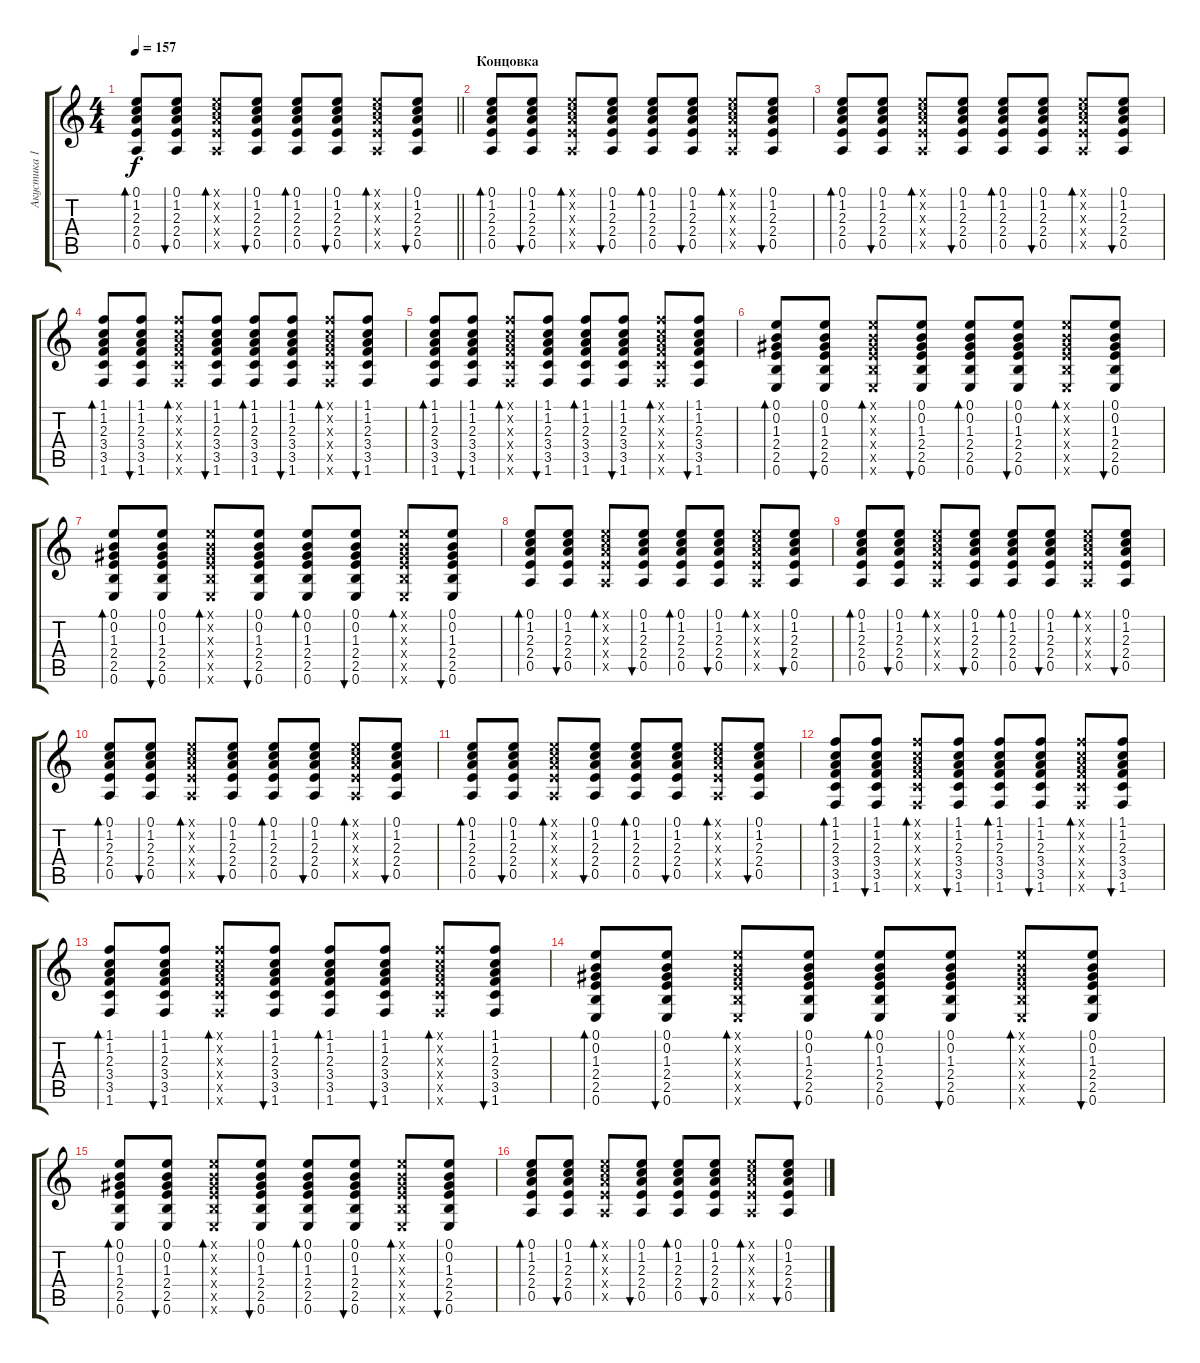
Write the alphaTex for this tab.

\track ("Акустика 1" "Акустика 1") {instrument acousticguitarsteel}
\staff {score tabs}
\tuning (E4 B3 G3 D3 A2 E2) {hide}
\ts (4 4)
\tempo 157
\clef g2
\barLineRight lightlight
\ks c
(0.1 1.2 2.3 2.4 0.5).8{bd 30 dy f} (0.1 1.2 2.3 2.4 0.5).8{bu 30} (0.1{x} 1.2{x} 2.3{x} 2.4{x} 0.5{x}).8{bd 30} (0.1 1.2 2.3 2.4 0.5).8{bu 30} (0.1 1.2 2.3 2.4 0.5).8{bd 30} (0.1 1.2 2.3 2.4 0.5).8{bu 30} (0.1{x} 1.2{x} 2.3{x} 2.4{x} 0.5{x}).8{bd 30} (0.1 1.2 2.3 2.4 0.5).8{bu 30} |
\section ("" "Концовка")
(0.1 1.2 2.3 2.4 0.5).8{bd 30} (0.1 1.2 2.3 2.4 0.5).8{bu 30} (0.1{x} 1.2{x} 2.3{x} 2.4{x} 0.5{x}).8{bd 30} (0.1 1.2 2.3 2.4 0.5).8{bu 30} (0.1 1.2 2.3 2.4 0.5).8{bd 30} (0.1 1.2 2.3 2.4 0.5).8{bu 30} (0.1{x} 1.2{x} 2.3{x} 2.4{x} 0.5{x}).8{bd 30} (0.1 1.2 2.3 2.4 0.5).8{bu 30} |
(0.1 1.2 2.3 2.4 0.5).8{bd 30} (0.1 1.2 2.3 2.4 0.5).8{bu 30} (0.1{x} 1.2{x} 2.3{x} 2.4{x} 0.5{x}).8{bd 30} (0.1 1.2 2.3 2.4 0.5).8{bu 30} (0.1 1.2 2.3 2.4 0.5).8{bd 30} (0.1 1.2 2.3 2.4 0.5).8{bu 30} (0.1{x} 1.2{x} 2.3{x} 2.4{x} 0.5{x}).8{bd 30} (0.1 1.2 2.3 2.4 0.5).8{bu 30} |
(1.1 1.2 2.3 3.4 3.5 1.6).8{bd 30} (1.1 1.2 2.3 3.4 3.5 1.6).8{bu 30} (1.1{x} 1.2{x} 2.3{x} 3.4{x} 3.5{x} 1.6{x}).8{bd 30} (1.1 1.2 2.3 3.4 3.5 1.6).8{bu 30} (1.1 1.2 2.3 3.4 3.5 1.6).8{bd 30} (1.1 1.2 2.3 3.4 3.5 1.6).8{bu 30} (1.1{x} 1.2{x} 2.3{x} 3.4{x} 3.5{x} 1.6{x}).8{bd 30} (1.1 1.2 2.3 3.4 3.5 1.6).8{bu 30} |
(1.1 1.2 2.3 3.4 3.5 1.6).8{bd 30} (1.1 1.2 2.3 3.4 3.5 1.6).8{bu 30} (1.1{x} 1.2{x} 2.3{x} 3.4{x} 3.5{x} 1.6{x}).8{bd 30} (1.1 1.2 2.3 3.4 3.5 1.6).8{bu 30} (1.1 1.2 2.3 3.4 3.5 1.6).8{bd 30} (1.1 1.2 2.3 3.4 3.5 1.6).8{bu 30} (1.1{x} 1.2{x} 2.3{x} 3.4{x} 3.5{x} 1.6{x}).8{bd 30} (1.1 1.2 2.3 3.4 3.5 1.6).8{bu 30} |
(0.1 0.2 1.3 2.4 2.5 0.6).8{bd 30} (0.1 0.2 1.3 2.4 2.5 0.6).8{bu 30} (0.1{x} 0.2{x} 1.3{x} 2.4{x} 2.5{x} 0.6{x}).8{bd 30} (0.1 0.2 1.3 2.4 2.5 0.6).8{bu 30} (0.1 0.2 1.3 2.4 2.5 0.6).8{bd 30} (0.1 0.2 1.3 2.4 2.5 0.6).8{bu 30} (0.1{x} 0.2{x} 1.3{x} 2.4{x} 2.5{x} 0.6{x}).8{bd 30} (0.1 0.2 1.3 2.4 2.5 0.6).8{bu 30} |
(0.1 0.2 1.3 2.4 2.5 0.6).8{bd 30} (0.1 0.2 1.3 2.4 2.5 0.6).8{bu 30} (0.1{x} 0.2{x} 1.3{x} 2.4{x} 2.5{x} 0.6{x}).8{bd 30} (0.1 0.2 1.3 2.4 2.5 0.6).8{bu 30} (0.1 0.2 1.3 2.4 2.5 0.6).8{bd 30} (0.1 0.2 1.3 2.4 2.5 0.6).8{bu 30} (0.1{x} 0.2{x} 1.3{x} 2.4{x} 2.5{x} 0.6{x}).8{bd 30} (0.1 0.2 1.3 2.4 2.5 0.6).8{bu 30} |
(0.1 1.2 2.3 2.4 0.5).8{bd 30} (0.1 1.2 2.3 2.4 0.5).8{bu 30} (0.1{x} 1.2{x} 2.3{x} 2.4{x} 0.5{x}).8{bd 30} (0.1 1.2 2.3 2.4 0.5).8{bu 30} (0.1 1.2 2.3 2.4 0.5).8{bd 30} (0.1 1.2 2.3 2.4 0.5).8{bu 30} (0.1{x} 1.2{x} 2.3{x} 2.4{x} 0.5{x}).8{bd 30} (0.1 1.2 2.3 2.4 0.5).8{bu 30} |
(0.1 1.2 2.3 2.4 0.5).8{bd 30} (0.1 1.2 2.3 2.4 0.5).8{bu 30} (0.1{x} 1.2{x} 2.3{x} 2.4{x} 0.5{x}).8{bd 30} (0.1 1.2 2.3 2.4 0.5).8{bu 30} (0.1 1.2 2.3 2.4 0.5).8{bd 30} (0.1 1.2 2.3 2.4 0.5).8{bu 30} (0.1{x} 1.2{x} 2.3{x} 2.4{x} 0.5{x}).8{bd 30} (0.1 1.2 2.3 2.4 0.5).8{bu 30} |
(0.1 1.2 2.3 2.4 0.5).8{bd 30} (0.1 1.2 2.3 2.4 0.5).8{bu 30} (0.1{x} 1.2{x} 2.3{x} 2.4{x} 0.5{x}).8{bd 30} (0.1 1.2 2.3 2.4 0.5).8{bu 30} (0.1 1.2 2.3 2.4 0.5).8{bd 30} (0.1 1.2 2.3 2.4 0.5).8{bu 30} (0.1{x} 1.2{x} 2.3{x} 2.4{x} 0.5{x}).8{bd 30} (0.1 1.2 2.3 2.4 0.5).8{bu 30} |
(0.1 1.2 2.3 2.4 0.5).8{bd 30} (0.1 1.2 2.3 2.4 0.5).8{bu 30} (0.1{x} 1.2{x} 2.3{x} 2.4{x} 0.5{x}).8{bd 30} (0.1 1.2 2.3 2.4 0.5).8{bu 30} (0.1 1.2 2.3 2.4 0.5).8{bd 30} (0.1 1.2 2.3 2.4 0.5).8{bu 30} (0.1{x} 1.2{x} 2.3{x} 2.4{x} 0.5{x}).8{bd 30} (0.1 1.2 2.3 2.4 0.5).8{bu 30} |
(1.1 1.2 2.3 3.4 3.5 1.6).8{bd 30} (1.1 1.2 2.3 3.4 3.5 1.6).8{bu 30} (1.1{x} 1.2{x} 2.3{x} 3.4{x} 3.5{x} 1.6{x}).8{bd 30} (1.1 1.2 2.3 3.4 3.5 1.6).8{bu 30} (1.1 1.2 2.3 3.4 3.5 1.6).8{bd 30} (1.1 1.2 2.3 3.4 3.5 1.6).8{bu 30} (1.1{x} 1.2{x} 2.3{x} 3.4{x} 3.5{x} 1.6{x}).8{bd 30} (1.1 1.2 2.3 3.4 3.5 1.6).8{bu 30} |
(1.1 1.2 2.3 3.4 3.5 1.6).8{bd 30} (1.1 1.2 2.3 3.4 3.5 1.6).8{bu 30} (1.1{x} 1.2{x} 2.3{x} 3.4{x} 3.5{x} 1.6{x}).8{bd 30} (1.1 1.2 2.3 3.4 3.5 1.6).8{bu 30} (1.1 1.2 2.3 3.4 3.5 1.6).8{bd 30} (1.1 1.2 2.3 3.4 3.5 1.6).8{bu 30} (1.1{x} 1.2{x} 2.3{x} 3.4{x} 3.5{x} 1.6{x}).8{bd 30} (1.1 1.2 2.3 3.4 3.5 1.6).8{bu 30} |
(0.1 0.2 1.3 2.4 2.5 0.6).8{bd 30} (0.1 0.2 1.3 2.4 2.5 0.6).8{bu 30} (0.1{x} 0.2{x} 1.3{x} 2.4{x} 2.5{x} 0.6{x}).8{bd 30} (0.1 0.2 1.3 2.4 2.5 0.6).8{bu 30} (0.1 0.2 1.3 2.4 2.5 0.6).8{bd 30} (0.1 0.2 1.3 2.4 2.5 0.6).8{bu 30} (0.1{x} 0.2{x} 1.3{x} 2.4{x} 2.5{x} 0.6{x}).8{bd 30} (0.1 0.2 1.3 2.4 2.5 0.6).8{bu 30} |
(0.1 0.2 1.3 2.4 2.5 0.6).8{bd 30} (0.1 0.2 1.3 2.4 2.5 0.6).8{bu 30} (0.1{x} 0.2{x} 1.3{x} 2.4{x} 2.5{x} 0.6{x}).8{bd 30} (0.1 0.2 1.3 2.4 2.5 0.6).8{bu 30} (0.1 0.2 1.3 2.4 2.5 0.6).8{bd 30} (0.1 0.2 1.3 2.4 2.5 0.6).8{bu 30} (0.1{x} 0.2{x} 1.3{x} 2.4{x} 2.5{x} 0.6{x}).8{bd 30} (0.1 0.2 1.3 2.4 2.5 0.6).8{bu 30} |
(0.1 1.2 2.3 2.4 0.5).8{bd 30} (0.1 1.2 2.3 2.4 0.5).8{bu 30} (0.1{x} 1.2{x} 2.3{x} 2.4{x} 0.5{x}).8{bd 30} (0.1 1.2 2.3 2.4 0.5).8{bu 30} (0.1 1.2 2.3 2.4 0.5).8{bd 30} (0.1 1.2 2.3 2.4 0.5).8{bu 30} (0.1{x} 1.2{x} 2.3{x} 2.4{x} 0.5{x}).8{bd 30} (0.1 1.2 2.3 2.4 0.5).8{bu 30}
